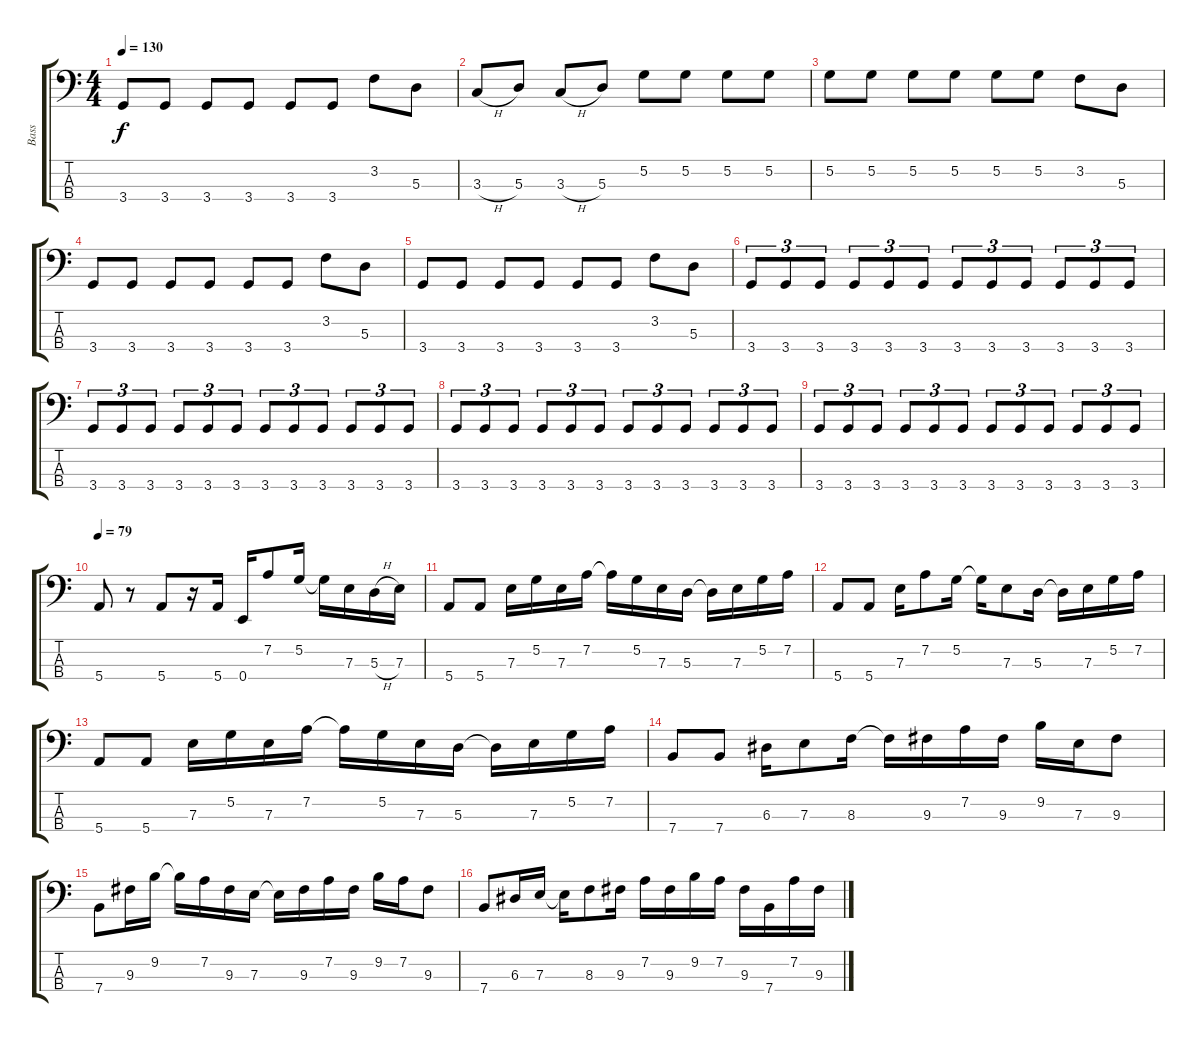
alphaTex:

\track ("Bass" "Bass") {instrument electricbassfinger}
\staff {score tabs}
\tuning (G2 D2 A1 E1) {hide}
\ts (4 4)
\tempo 130
\clef f4
\ks c
3.4.8{dy f} 3.4.8 3.4.8 3.4.8 3.4.8 3.4.8 3.2.8 5.3.8 |
3.3{h}.8 5.3.8 3.3{h}.8 5.3.8 5.2.8 5.2.8 5.2.8 5.2.8 |
5.2.8 5.2.8 5.2.8 5.2.8 5.2.8 5.2.8 3.2.8 5.3.8 |
3.4.8 3.4.8 3.4.8 3.4.8 3.4.8 3.4.8 3.2.8 5.3.8 |
3.4.8 3.4.8 3.4.8 3.4.8 3.4.8 3.4.8 3.2.8 5.3.8 |
3.4.8{tu (3 2) volume 7} 3.4.8{tu (3 2)} 3.4.8{tu (3 2)} 3.4.8{tu (3 2)} 3.4.8{tu (3 2)} 3.4.8{tu (3 2)} 3.4.8{tu (3 2)} 3.4.8{tu (3 2)} 3.4.8{tu (3 2)} 3.4.8{tu (3 2)} 3.4.8{tu (3 2)} 3.4.8{tu (3 2)} |
3.4.8{tu (3 2)} 3.4.8{tu (3 2)} 3.4.8{tu (3 2)} 3.4.8{tu (3 2)} 3.4.8{tu (3 2)} 3.4.8{tu (3 2)} 3.4.8{tu (3 2)} 3.4.8{tu (3 2)} 3.4.8{tu (3 2)} 3.4.8{tu (3 2)} 3.4.8{tu (3 2)} 3.4.8{tu (3 2)} |
3.4.8{tu (3 2)} 3.4.8{tu (3 2)} 3.4.8{tu (3 2)} 3.4.8{tu (3 2)} 3.4.8{tu (3 2)} 3.4.8{tu (3 2)} 3.4.8{tu (3 2)} 3.4.8{tu (3 2)} 3.4.8{tu (3 2)} 3.4.8{tu (3 2)} 3.4.8{tu (3 2)} 3.4.8{tu (3 2)} |
3.4.8{tu (3 2)} 3.4.8{tu (3 2)} 3.4.8{tu (3 2)} 3.4.8{tu (3 2)} 3.4.8{tu (3 2)} 3.4.8{tu (3 2)} 3.4.8{tu (3 2)} 3.4.8{tu (3 2)} 3.4.8{tu (3 2)} 3.4.8{tu (3 2)} 3.4.8{tu (3 2)} 3.4.8{tu (3 2)} |
\tempo 79
5.4.8{volume 13} r.8 5.4.8 r.16 5.4.16 0.4.16 7.2.8 5.2.16 5.2{t}.16 7.3.16 5.3{h}.16 7.3.16 |
5.4.8 5.4.8 7.3.16 5.2.16 7.3.16 7.2.16 7.2{t}.16 5.2.16 7.3.16 5.3.16 5.3{t}.16 7.3.16 5.2.16 7.2.16 |
5.4.8 5.4.8 7.3.16 7.2.8 5.2.16 5.2{t}.16 7.3.8 5.3.16 5.3{t}.16 7.3.16 5.2.16 7.2.16 |
5.4.8 5.4.8 7.3.16 5.2.16 7.3.16 7.2.16 7.2{t}.16 5.2.16 7.3.16 5.3.16 5.3{t}.16 7.3.16 5.2.16 7.2.16 |
7.4.8 7.4.8 6.3.16 7.3.8 8.3.16 8.3{t}.16 9.3.16 7.2.16 9.3.16 9.2.16 7.3.16 9.3.8 |
7.4.8 9.3.16 9.2.16 9.2{t}.16 7.2.16 9.3.16 7.3.16 7.3{t}.16 9.3.16 7.2.16 9.3.16 9.2.16 7.2.16 9.3.8 |
7.4.8 6.3.16 7.3.16 7.3{t}.16 8.3.8 9.3.16 7.2.16 9.3.16 9.2.16 7.2.16 9.3.16 7.4.16 7.2.16 9.3.16
